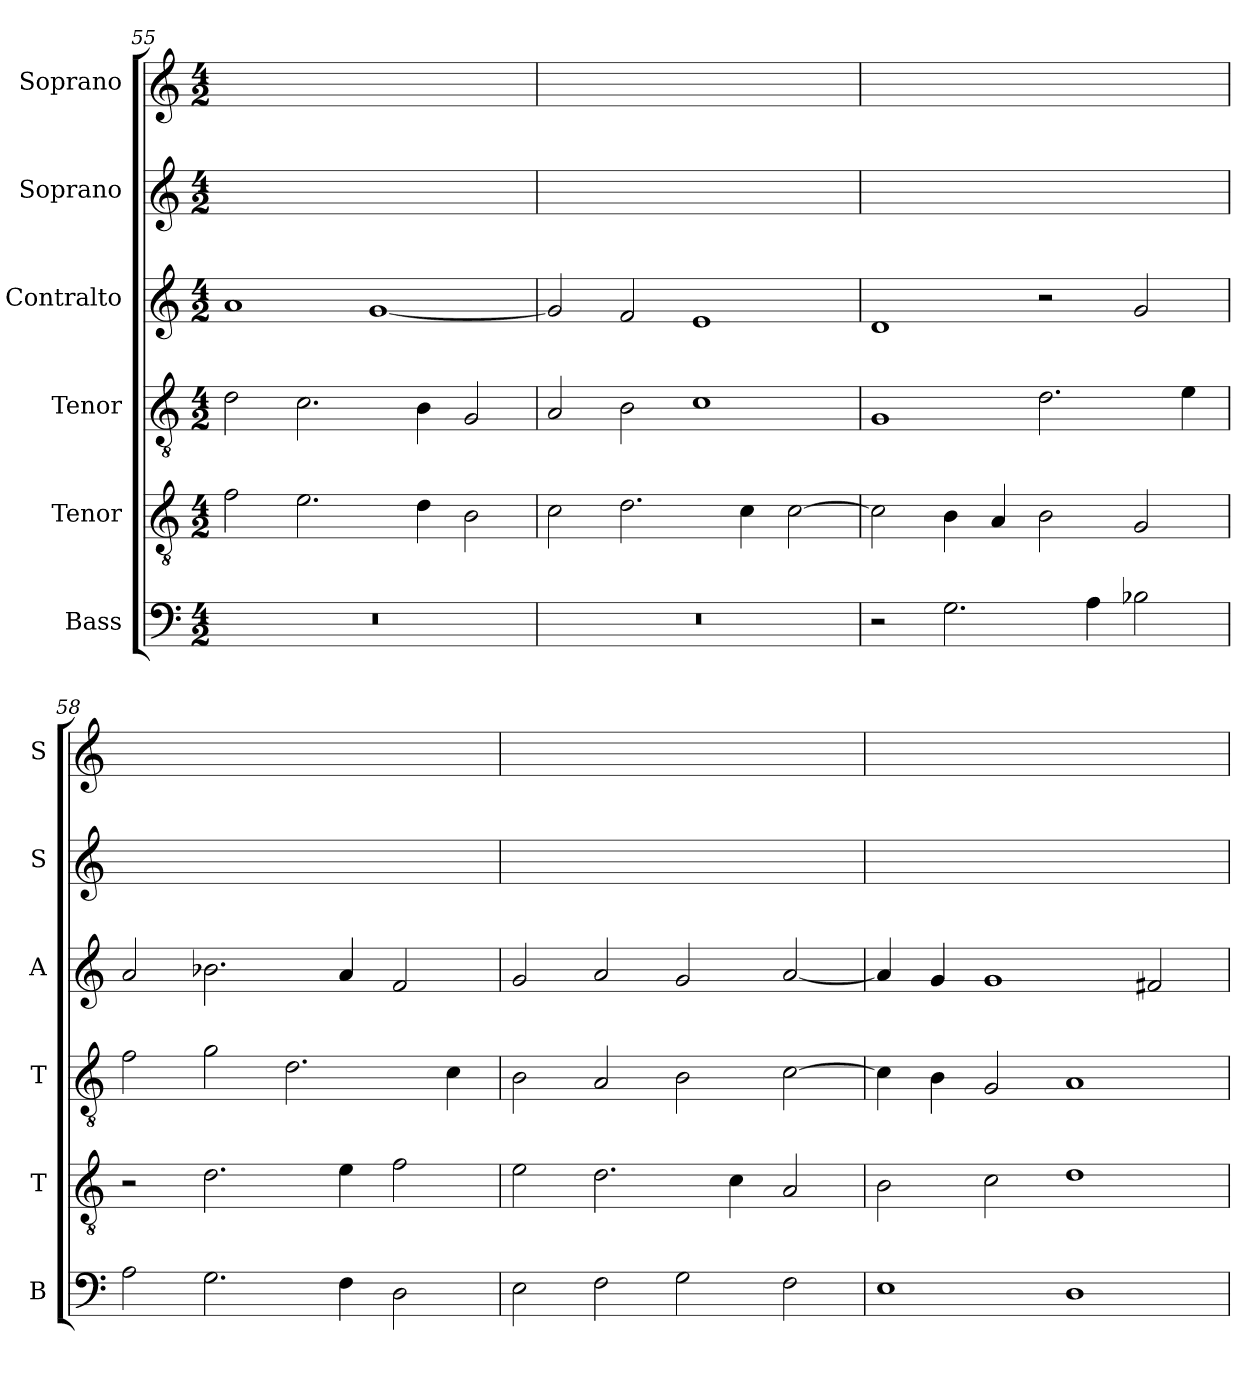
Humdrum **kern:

**kern	**kern	**kern	**kern	**kern	**kern
*part6	*part5	*part4	*part3	*part2	*part1
*staff6	*staff5	*staff4	*staff3	*staff2	*staff1
*I"Bass	*I"Tenor	*I"Tenor	*I"Contralto	*I"Soprano	*I"Soprano
*I'B	*I'T	*I'T	*I'A	*I'S	*I'S
*clefF4	*clefGv2	*clefGv2	*clefG2	*clefG2	*clefG2
*k[]	*k[]	*k[]	*k[]	*k[]	*k[]
*C:ion	*C:ion	*C:ion	*C:ion	*C:ion	*C:ion
*M4/2	*M4/2	*M4/2	*M4/2	*M4/2	*M4/2
=55	=55	=55	=55	=55	=55
0r	2f	2d	1a	0ryy	0ryy
.	2.e	2.c	.	.	.
.	.	.	[1g	.	.
.	4d	4B	.	.	.
.	2B	2G	.	.	.
=56	=56	=56	=56	=56	=56
0r	2c	2A	2g]	0ryy	0ryy
.	2.d	2B	2f	.	.
.	.	1c	1e	.	.
.	4c	.	.	.	.
.	[2c	.	.	.	.
=57	=57	=57	=57	=57	=57
2r	2c]	1G	1d	0ryy	0ryy
2.G	4B	.	.	.	.
.	4A	.	.	.	.
.	2B	2.d	2r	.	.
4A	.	.	.	.	.
2B-X	2G	.	2g	.	.
.	.	4e	.	.	.
=58	=58	=58	=58	=58	=58
2A	2r	2f	2a	0ryy	0ryy
2.G	2.d	2g	2.b-X	.	.
.	.	2.d	.	.	.
4F	4e	.	4a	.	.
2D	2f	.	2f	.	.
.	.	4c	.	.	.
=59	=59	=59	=59	=59	=59
2E	2e	2B	2g	0ryy	0ryy
2F	2.d	2A	2a	.	.
2G	.	2B	2g	.	.
.	4c	.	.	.	.
2F	2A	[2c	[2a	.	.
=60	=60	=60	=60	=60	=60
1E	2B	4c]	4a]	0ryy	0ryy
.	.	4B	4g	.	.
.	2c	2G	1g	.	.
1D	1d	1A	.	.	.
.	.	.	2f#X	.	.
=	=	=	=	=	=
*-	*-	*-	*-	*-	*-
